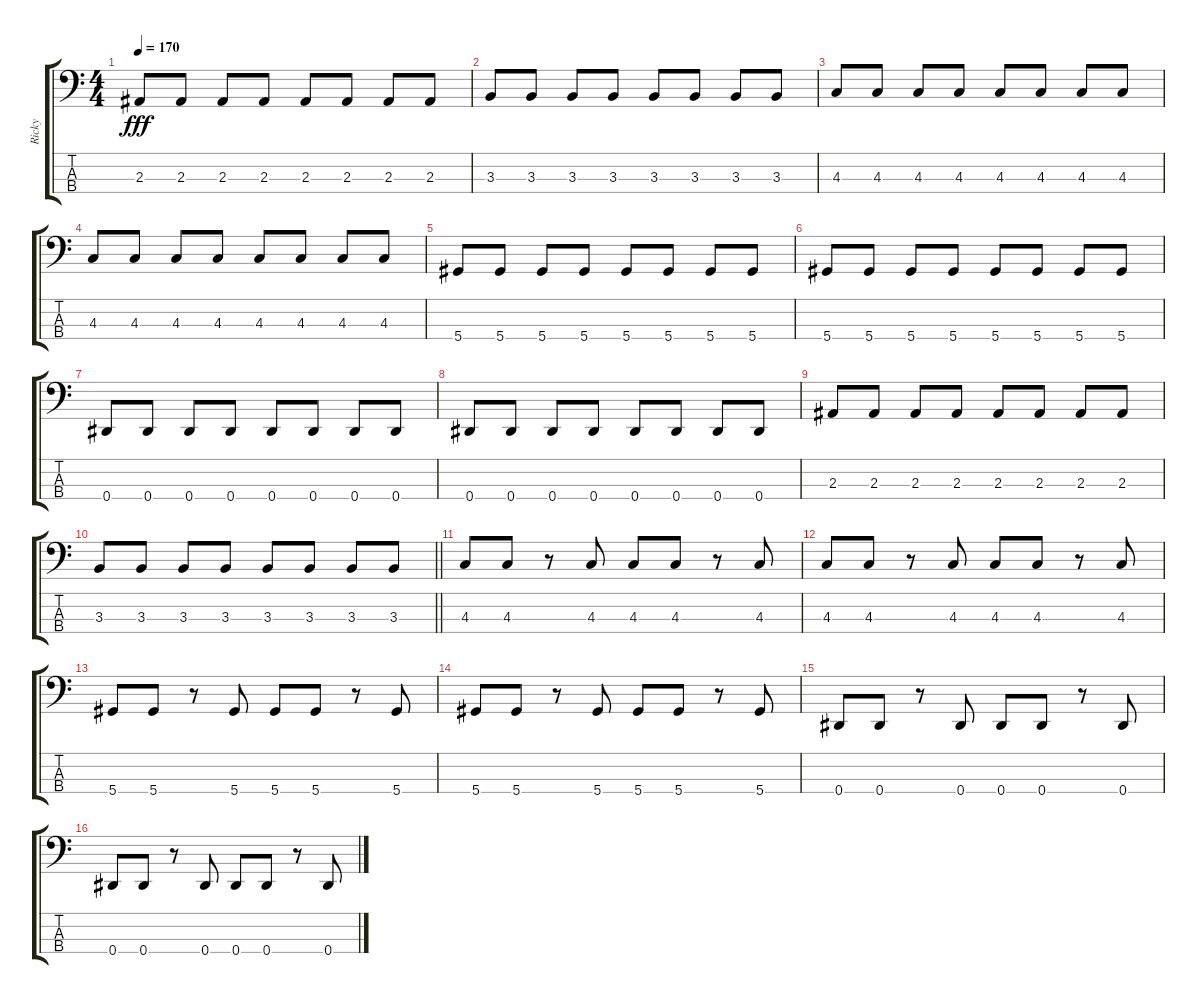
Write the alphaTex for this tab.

\track ("Ricky" "Ricky") {instrument electricbasspick}
\staff {score tabs}
\tuning (Gb2 Db2 Ab1 Eb1) {hide}
\ts (4 4)
\tempo 170
\clef f4
\ks c
2.3.8{dy fff} 2.3.8 2.3.8 2.3.8 2.3.8 2.3.8 2.3.8 2.3.8 |
3.3.8 3.3.8 3.3.8 3.3.8 3.3.8 3.3.8 3.3.8 3.3.8 |
4.3.8 4.3.8 4.3.8 4.3.8 4.3.8 4.3.8 4.3.8 4.3.8 |
4.3.8 4.3.8 4.3.8 4.3.8 4.3.8 4.3.8 4.3.8 4.3.8 |
5.4.8 5.4.8 5.4.8 5.4.8 5.4.8 5.4.8 5.4.8 5.4.8 |
5.4.8 5.4.8 5.4.8 5.4.8 5.4.8 5.4.8 5.4.8 5.4.8 |
0.4.8 0.4.8 0.4.8 0.4.8 0.4.8 0.4.8 0.4.8 0.4.8 |
0.4.8 0.4.8 0.4.8 0.4.8 0.4.8 0.4.8 0.4.8 0.4.8 |
2.3.8 2.3.8 2.3.8 2.3.8 2.3.8 2.3.8 2.3.8 2.3.8 |
\barLineRight lightlight
3.3.8 3.3.8 3.3.8 3.3.8 3.3.8 3.3.8 3.3.8 3.3.8 |
4.3.8 4.3.8 r.8 4.3.8 4.3.8 4.3.8 r.8 4.3.8 |
4.3.8 4.3.8 r.8 4.3.8 4.3.8 4.3.8 r.8 4.3.8 |
5.4.8 5.4.8 r.8 5.4.8 5.4.8 5.4.8 r.8 5.4.8 |
5.4.8 5.4.8 r.8 5.4.8 5.4.8 5.4.8 r.8 5.4.8 |
0.4.8 0.4.8 r.8 0.4.8 0.4.8 0.4.8 r.8 0.4.8 |
0.4.8 0.4.8 r.8 0.4.8 0.4.8 0.4.8 r.8 0.4.8
